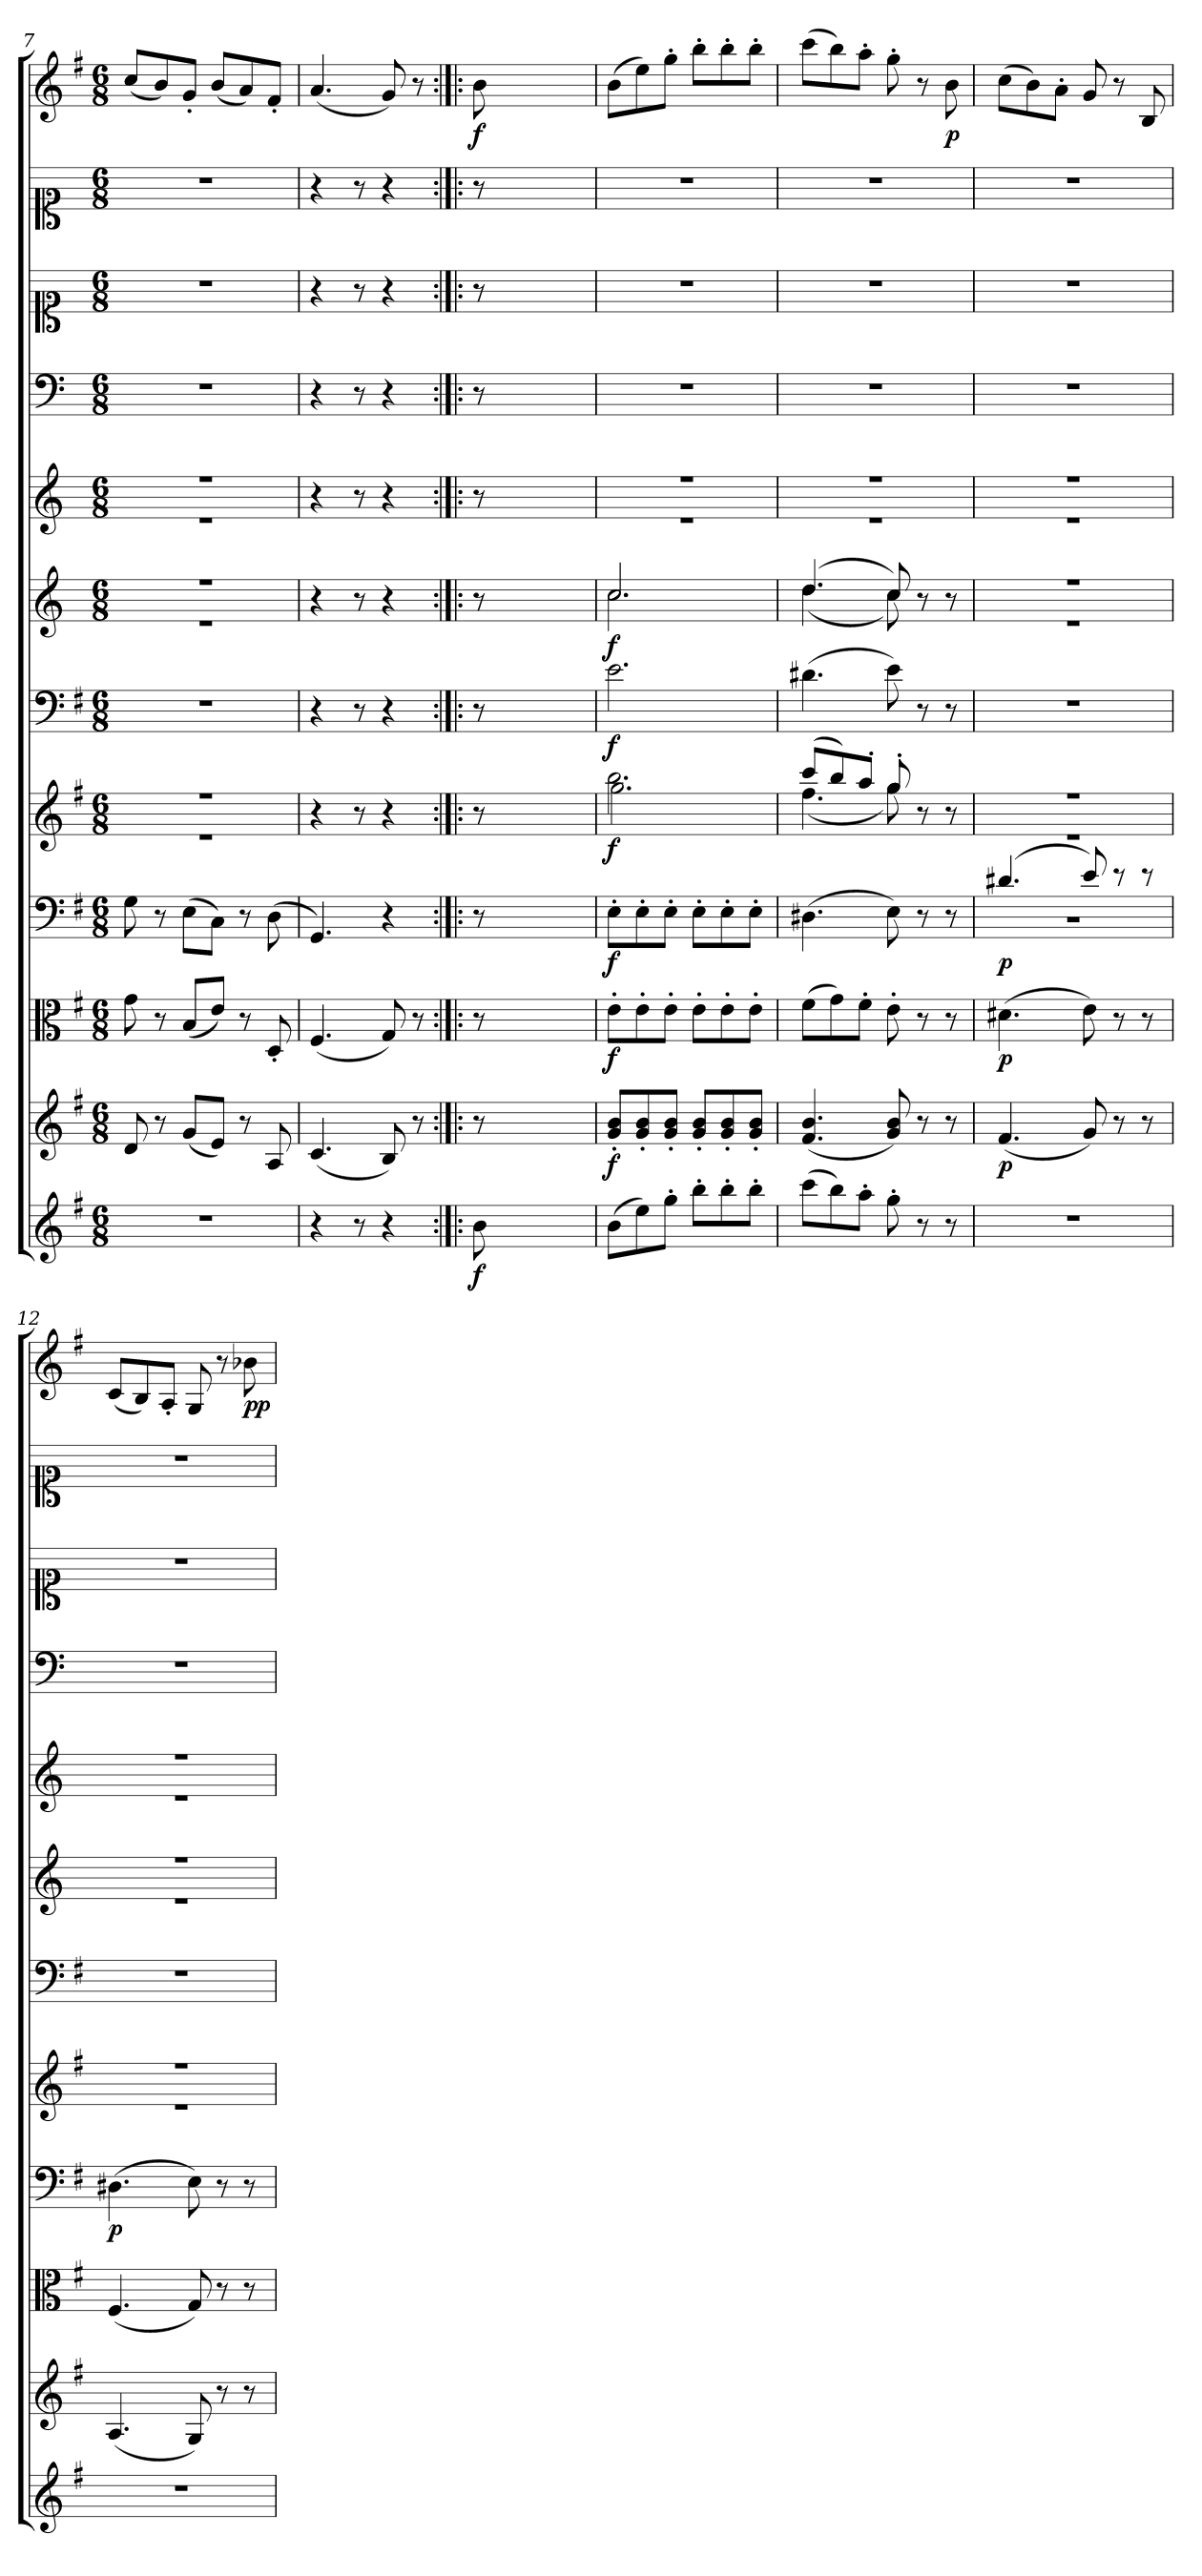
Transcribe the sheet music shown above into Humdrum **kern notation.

**kern	**dynam	**kern	**dynam	**kern	**dynam	**kern	**dynam	**kern	**dynam	**kern	**dynam	**kern	**dynam	**kern	**kern	**kern	**kern	**kern	**dynam
*part12	*part12	*part11	*part11	*part10	*part10	*part9	*part9	*part8	*part8	*part7	*part7	*part6	*part6	*part5	*part4	*part3	*part2	*part1	*part1
*staff12	*staff12	*staff11	*staff11	*staff10	*staff10	*staff9	*staff9	*staff8	*staff8	*staff7	*staff7	*staff6	*staff6	*staff5	*staff4	*staff3	*staff2	*staff1	*staff1
*clefG2	*	*clefG2	*	*clefC3	*	*clefF4	*	*clefG2	*	*clefF4	*	*clefG2	*	*clefG2	*clefF4	*clefC1	*clefC1	*clefG2	*
*k[f#]	*	*k[f#]	*	*k[f#]	*	*k[f#]	*	*k[f#]	*	*k[f#]	*	*k[]	*	*k[]	*k[]	*k[]	*k[]	*k[f#]	*
*G:	*	*G:	*	*G:	*	*G:	*	*G:	*	*G:	*	*	*	*	*	*	*	*G:	*
*M6/8	*	*M6/8	*	*M6/8	*	*M6/8	*	*M6/8	*	*M6/8	*	*M6/8	*	*M6/8	*M6/8	*M6/8	*M6/8	*M6/8	*
=7	=7	=7	=7	=7	=7	=7	=7	=7	=7	=7	=7	=7	=7	=7	=7	=7	=7	=7	=7
*	*	*	*	*	*	*	*	*^	*	*	*	*^	*	*^	*	*	*	*	*
2.r	.	8d/	.	8g\	.	8G\	.	2.r	2.r	.	2.r	.	2.r	2.r	.	2.r	2.r	2.r	2.r	2.r	(8cc/L	.
.	.	8r	.	8r	.	8r	.	.	.	.	.	.	.	.	.	.	.	.	.	.	8b/)	.
.	.	(8g/L	.	(8B/L	.	(8E\L	.	.	.	.	.	.	.	.	.	.	.	.	.	.	8g'/J	.
.	.	8e/J)	.	8e/J)	.	8C\J)	.	.	.	.	.	.	.	.	.	.	.	.	.	.	(8b/L	.
.	.	8r	.	8r	.	8r	.	.	.	.	.	.	.	.	.	.	.	.	.	.	8a/)	.
.	.	8A/	.	8D'/	.	(8D\	.	.	.	.	.	.	.	.	.	.	.	.	.	.	8f#'/J	.
*	*	*	*	*	*	*	*	*	*	*	*	*	*v	*v	*	*	*	*	*	*	*	*
*	*	*	*	*	*	*	*	*v	*v	*	*	*	*	*	*v	*v	*	*	*	*	*
=8	=8	=8	=8	=8	=8	=8	=8	=8	=8	=8	=8	=8	=8	=8	=8	=8	=8	=8	=8
4r	.	(4.c/	.	(4.F#/	.	4.GG/)	.	4r	.	4r	.	4r	.	4r	4r	4r	4r	(4.a/	.
8r	.	.	.	.	.	.	.	8r	.	8r	.	8r	.	8r	8r	8r	8r	.	.
4r	.	8B/)	.	8G/)	.	4r	.	4r	.	4r	.	4r	.	4r	4r	4r	4r	8g/)	.
.	.	8r	.	8r	.	.	.	.	.	.	.	.	.	.	.	.	.	8r	.
=:|!|:	=:|!|:	=:|!|:	=:|!|:	=:|!|:	=:|!|:	=:|!|:	=:|!|:	=:|!|:	=:|!|:	=:|!|:	=:|!|:	=:|!|:	=:|!|:	=:|!|:	=:|!|:	=:|!|:	=:|!|:	=:|!|:	=:|!|:
8b\	f	8r	.	8r	.	8r	.	8r	.	8r	.	8r	.	8r	8r	8r	8r	8b\	f
2ryy	.	2ryy	.	2ryy	.	2ryy	.	2ryy	.	2ryy	.	2ryy	.	2ryy	2ryy	2ryy	2ryy	2ryy	.
8ryy	.	8ryy	.	8ryy	.	8ryy	.	8ryy	.	8ryy	.	8ryy	.	8ryy	8ryy	8ryy	8ryy	8ryy	.
=9	=9	=9	=9	=9	=9	=9	=9	=9	=9	=9	=9	=9	=9	=9	=9	=9	=9	=9	=9
*	*	*	*	*	*	*	*	*^	*	*	*	*^	*	*^	*	*	*	*	*
(8b\L	.	8g'/ 8b'/L	f	8e'\L	f	8E'\L	f	2.bb\	2.gg\	f	2.e\	f	2.cc/	2.cc\	f	2.r	2.r	2.r	2.r	2.r	(8b\L	.
8ee\)	.	8g'/ 8b'/	.	8e'\	.	8E'\	.	.	.	.	.	.	.	.	.	.	.	.	.	.	8ee\)	.
8gg'\J	.	8g'/ 8b'/J	.	8e'\J	.	8E'\J	.	.	.	.	.	.	.	.	.	.	.	.	.	.	8gg'\J	.
8bb'\L	.	8g'/ 8b'/L	.	8e'\L	.	8E'\L	.	.	.	.	.	.	.	.	.	.	.	.	.	.	8bb'\L	.
8bb'\	.	8g'/ 8b'/	.	8e'\	.	8E'\	.	.	.	.	.	.	.	.	.	.	.	.	.	.	8bb'\	.
8bb'\J	.	8g'/ 8b'/J	.	8e'\J	.	8E'\J	.	.	.	.	.	.	.	.	.	.	.	.	.	.	8bb'\J	.
=10	=10	=10	=10	=10	=10	=10	=10	=10	=10	=10	=10	=10	=10	=10	=10	=10	=10	=10	=10	=10	=10	=10
(8ccc\L	.	(4.f#/ 4.b/	.	(8f#\L	.	(4.D#X\	.	(8ccc/L	(4.ff#\	.	(4.d#X\	.	(4.dd/	(4.dd\	.	2.r	2.r	2.r	2.r	2.r	(8ccc\L	.
8bb\)	.	.	.	8g\)	.	.	.	8bb/)	.	.	.	.	.	.	.	.	.	.	.	.	8bb\)	.
8aa'\J	.	.	.	8f#'\J	.	.	.	8aa'/J	.	.	.	.	.	.	.	.	.	.	.	.	8aa'\J	.
8gg'\	.	8g/ 8b/)	.	8e'\	.	8E\)	.	8gg'/	8gg\)	.	8e\)	.	8cc/)	8cc\)	.	.	.	.	.	.	8gg'\	.
8r	.	8r	.	8r	.	8r	.	8r	8ryy	.	8r	.	8r	8ryy	.	.	.	.	.	.	8r	.
8r	.	8r	.	8r	.	8r	.	8r	8ryy	.	8r	.	8r	8ryy	.	.	.	.	.	.	8b\	p
=11	=11	=11	=11	=11	=11	=11	=11	=11	=11	=11	=11	=11	=11	=11	=11	=11	=11	=11	=11	=11	=11	=11
*	*	*	*	*	*	*^	*	*	*	*	*	*	*	*	*	*	*	*	*	*	*	*
2.r	.	(4.f#/	p	(4.d#X\	p	(4.d#X/	2.r	p	2.r	2.r	.	2.r	.	2.r	2.r	.	2.r	2.r	2.r	2.r	2.r	(8cc\L	.
.	.	.	.	.	.	.	.	.	.	.	.	.	.	.	.	.	.	.	.	.	.	8b\)	.
.	.	.	.	.	.	.	.	.	.	.	.	.	.	.	.	.	.	.	.	.	.	8a'\J	.
.	.	8g/)	.	8e\)	.	8e/)	.	.	.	.	.	.	.	.	.	.	.	.	.	.	.	8g/	.
.	.	8r	.	8r	.	8r	.	.	.	.	.	.	.	.	.	.	.	.	.	.	.	8r	.
.	.	8r	.	8r	.	8r	.	.	.	.	.	.	.	.	.	.	.	.	.	.	.	8B/	.
*	*	*	*	*	*	*v	*v	*	*	*	*	*	*	*	*	*	*	*	*	*	*	*	*
=12	=12	=12	=12	=12	=12	=12	=12	=12	=12	=12	=12	=12	=12	=12	=12	=12	=12	=12	=12	=12	=12	=12
2.r	.	(4.A/	.	(4.F#/	.	(4.D#X\	p	2.r	2.r	.	2.r	.	2.r	2.r	.	2.r	2.r	2.r	2.r	2.r	(8c/L	.
.	.	.	.	.	.	.	.	.	.	.	.	.	.	.	.	.	.	.	.	.	8B/)	.
.	.	.	.	.	.	.	.	.	.	.	.	.	.	.	.	.	.	.	.	.	8A'/J	.
.	.	8G/)	.	8G/)	.	8E\)	.	.	.	.	.	.	.	.	.	.	.	.	.	.	8G/	.
.	.	8r	.	8r	.	8r	.	.	.	.	.	.	.	.	.	.	.	.	.	.	8r	.
.	.	8r	.	8r	.	8r	.	.	.	.	.	.	.	.	.	.	.	.	.	.	8b-X\	pp
*	*	*	*	*	*	*	*	*	*	*	*	*	*v	*v	*	*	*	*	*	*	*	*
*	*	*	*	*	*	*	*	*v	*v	*	*	*	*	*	*v	*v	*	*	*	*	*
=	=	=	=	=	=	=	=	=	=	=	=	=	=	=	=	=	=	=	=
*-	*-	*-	*-	*-	*-	*-	*-	*-	*-	*-	*-	*-	*-	*-	*-	*-	*-	*-	*-
